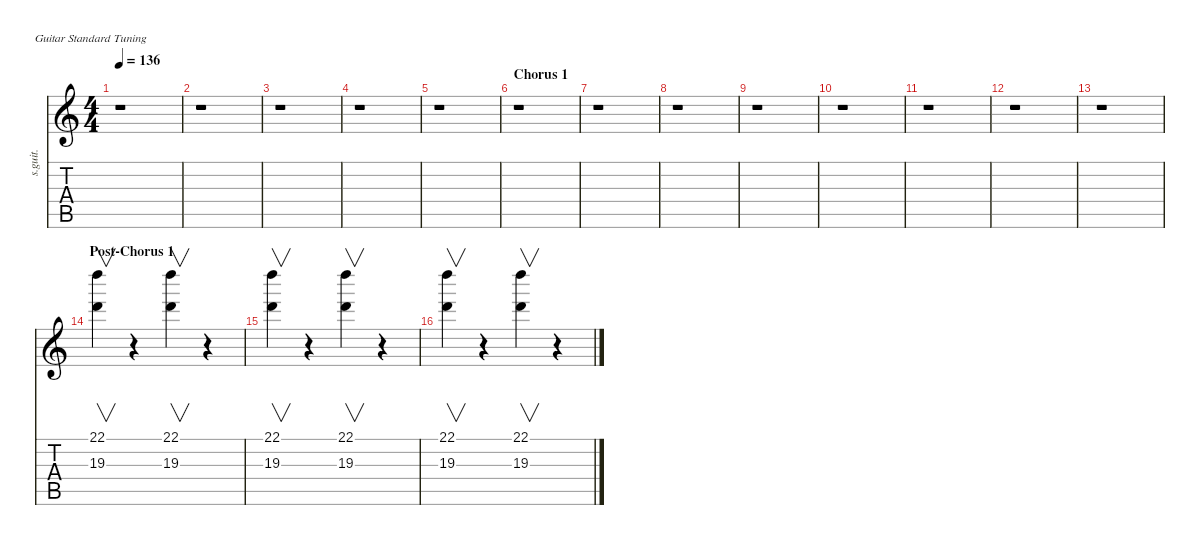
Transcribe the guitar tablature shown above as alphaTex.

\defaultSystemsLayout 4
\hideDynamics
\bracketExtendMode nobrackets
\track ("Craig Jones" "s.guit.") {instrument lead7fifths}
\staff {score tabs}
\tuning (E4 B3 G3 D3 A2 E2)
\displaytranspose 12
\ts (4 4)
\tempo 136
\clef g2
\ks c
r.1{dy fff} |
r.1 |
r.1 |
r.1 |
r.1 |
\section ("" "Chorus 1")
r.1 |
r.1 |
r.1 |
r.1 |
r.1 |
r.1 |
r.1 |
r.1 |
\section ("" "Post-Chorus 1")
(19.3 22.1).4{v lyrics (0 "") lyrics (1 "") lyrics (2 "") lyrics (3 "") lyrics (4 "")} r.4 (19.3 22.1).4{v lyrics (0 "") lyrics (1 "") lyrics (2 "") lyrics (3 "") lyrics (4 "")} r.4 |
(19.3 22.1).4{v lyrics (0 "") lyrics (1 "") lyrics (2 "") lyrics (3 "") lyrics (4 "")} r.4 (19.3 22.1).4{v lyrics (0 "") lyrics (1 "") lyrics (2 "") lyrics (3 "") lyrics (4 "")} r.4 |
(19.3 22.1).4{v lyrics (0 "") lyrics (1 "") lyrics (2 "") lyrics (3 "") lyrics (4 "")} r.4 (19.3 22.1).4{v lyrics (0 "") lyrics (1 "") lyrics (2 "") lyrics (3 "") lyrics (4 "")} r.4
